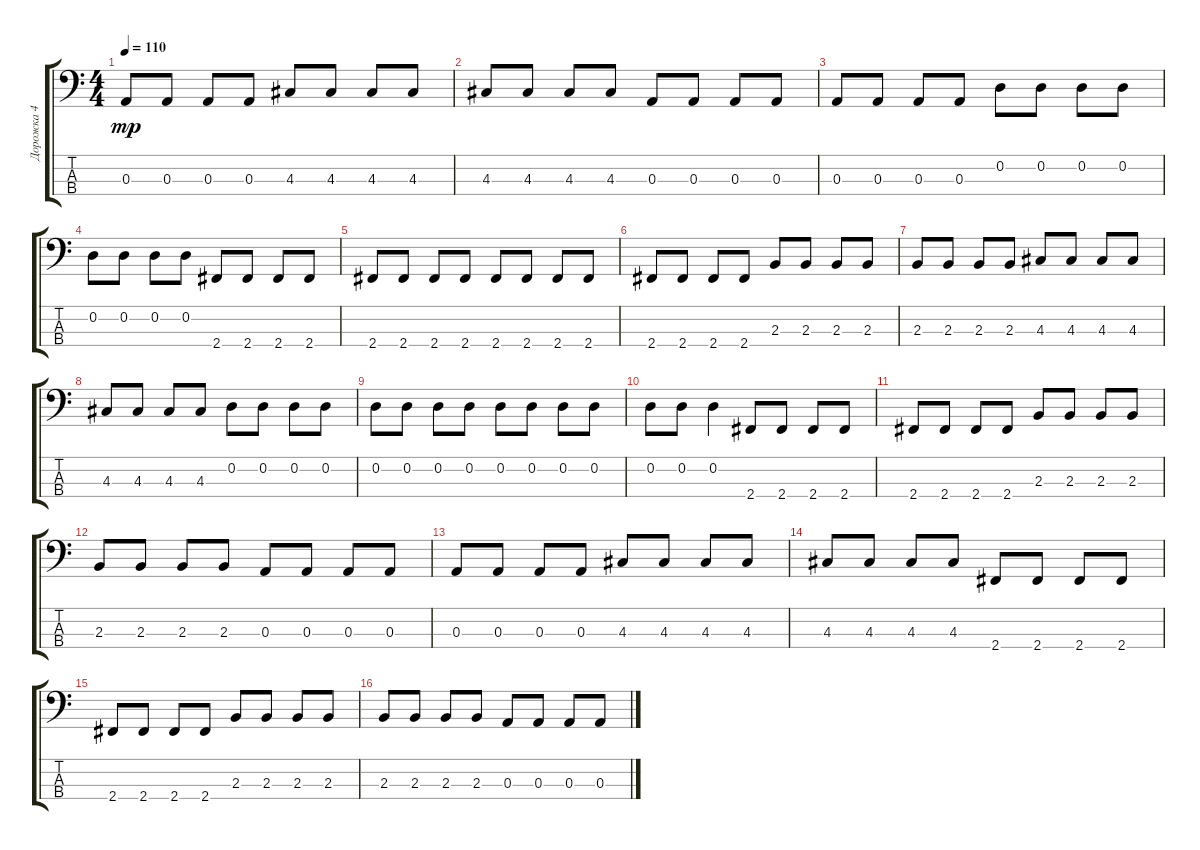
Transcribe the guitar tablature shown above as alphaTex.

\track ("Дорожка 4" "Дорожка 4") {instrument acousticbass}
\staff {score tabs}
\tuning (G2 D2 A1 E1) {hide}
\ts (4 4)
\tempo 110
\clef f4
\ks c
0.3.8{dy mp} 0.3.8 0.3.8 0.3.8 4.3.8 4.3.8 4.3.8 4.3.8 |
4.3.8 4.3.8 4.3.8 4.3.8 0.3.8 0.3.8 0.3.8 0.3.8 |
0.3.8 0.3.8 0.3.8 0.3.8 0.2.8 0.2.8 0.2.8 0.2.8 |
0.2.8 0.2.8 0.2.8 0.2.8 2.4.8 2.4.8 2.4.8 2.4.8 |
2.4.8 2.4.8 2.4.8 2.4.8 2.4.8 2.4.8 2.4.8 2.4.8 |
2.4.8 2.4.8 2.4.8 2.4.8 2.3.8 2.3.8 2.3.8 2.3.8 |
2.3.8 2.3.8 2.3.8 2.3.8 4.3.8 4.3.8 4.3.8 4.3.8 |
4.3.8 4.3.8 4.3.8 4.3.8 0.2.8 0.2.8 0.2.8 0.2.8 |
0.2.8 0.2.8 0.2.8 0.2.8 0.2.8 0.2.8 0.2.8 0.2.8 |
0.2.8 0.2.8 0.2.4 2.4.8 2.4.8 2.4.8 2.4.8 |
2.4.8 2.4.8 2.4.8 2.4.8 2.3.8 2.3.8 2.3.8 2.3.8 |
2.3.8 2.3.8 2.3.8 2.3.8 0.3.8 0.3.8 0.3.8 0.3.8 |
0.3.8 0.3.8 0.3.8 0.3.8 4.3.8 4.3.8 4.3.8 4.3.8 |
4.3.8 4.3.8 4.3.8 4.3.8 2.4.8 2.4.8 2.4.8 2.4.8 |
2.4.8 2.4.8 2.4.8 2.4.8 2.3.8 2.3.8 2.3.8 2.3.8 |
2.3.8 2.3.8 2.3.8 2.3.8 0.3.8 0.3.8 0.3.8 0.3.8
